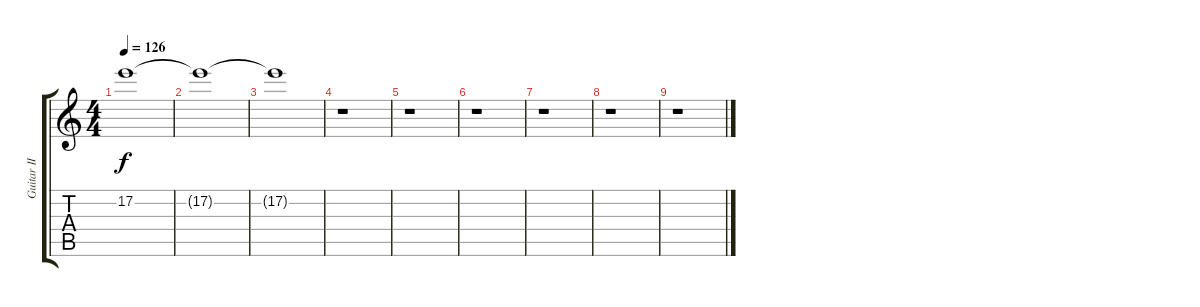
\track ("Guitar II" "Guitar II") {instrument distortionguitar}
\staff {score tabs}
\tuning (E4 B3 G3 D3 A2 E2) {hide}
\ts (4 4)
\tempo 126
\clef g2
\ks c
17.2{t}.1{dy f} |
17.2{t}.1 |
17.2{t}.1 |
r.1 |
r.1 |
r.1 |
r.1 |
r.1 |
r.1
